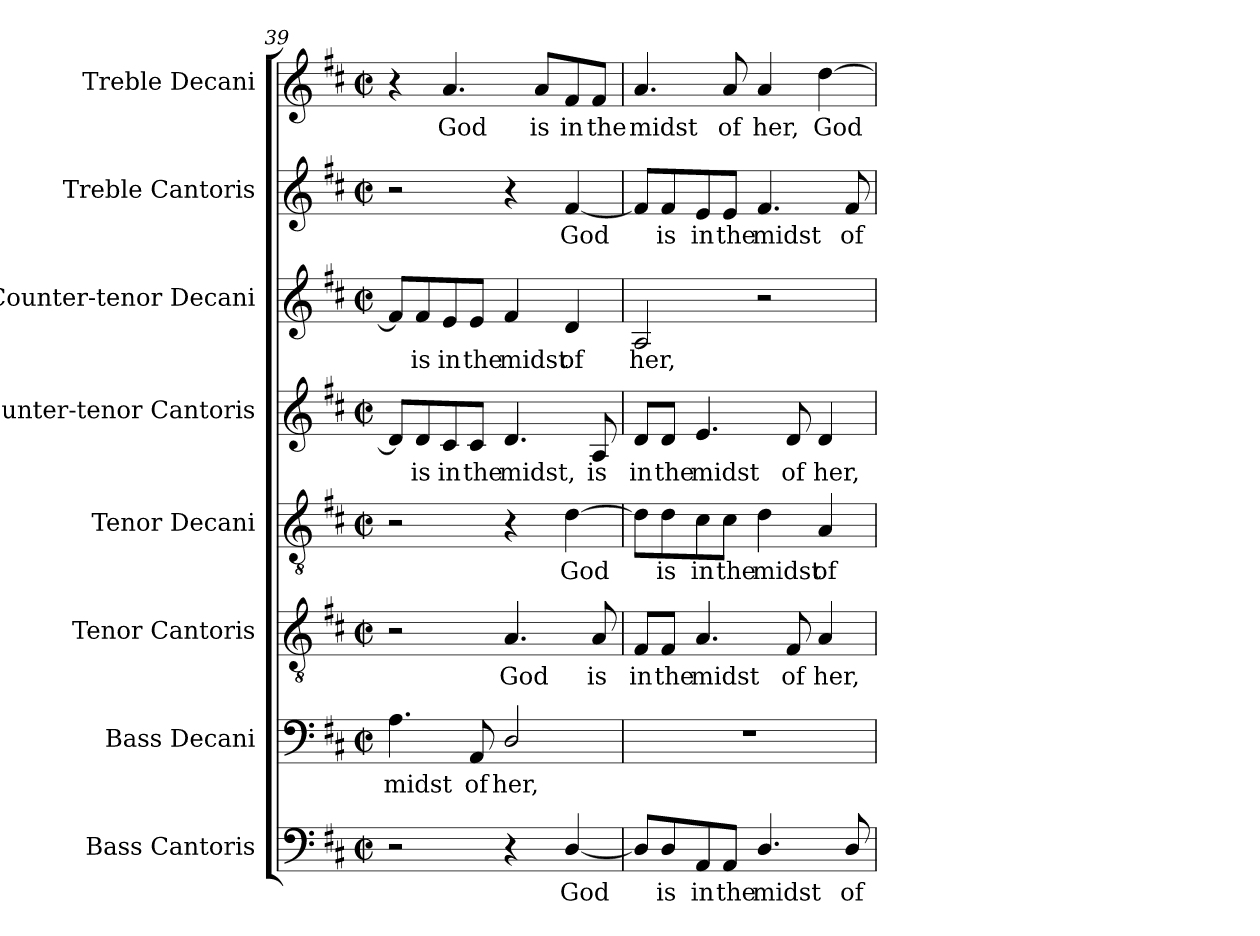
**kern	**text	**kern	**text	**kern	**text	**kern	**text	**kern	**text	**kern	**text	**kern	**text	**kern	**text
*part8	*part8	*part7	*part7	*part6	*part6	*part5	*part5	*part4	*part4	*part3	*part3	*part2	*part2	*part1	*part1
*staff8	*staff8	*staff7	*staff7	*staff6	*staff6	*staff5	*staff5	*staff4	*staff4	*staff3	*staff3	*staff2	*staff2	*staff1	*staff1
*I"Bass Cantoris	*	*I"Bass Decani	*	*I"Tenor Cantoris	*	*I"Tenor Decani	*	*I"Counter-tenor Cantoris	*	*I"Counter-tenor Decani	*	*I"Treble Cantoris	*	*I"Treble Decani	*
*I'B.	*	*I'B.	*	*I'T.	*	*I'T.	*	*I'A.	*	*I'A.	*	*I'S.	*	*	*
*clefF4	*	*clefF4	*	*clefGv2	*	*clefGv2	*	*clefG2	*	*clefG2	*	*clefG2	*	*clefG2	*
*	*	*	*	*ITrd7c12	*	*ITrd7c12	*	*	*	*	*	*	*	*	*
*k[f#c#]	*	*k[f#c#]	*	*k[f#c#]	*	*k[f#c#]	*	*k[f#c#]	*	*k[f#c#]	*	*k[f#c#]	*	*k[f#c#]	*
*D:	*	*D:	*	*D:	*	*D:	*	*D:	*	*D:	*	*D:	*	*D:	*
*M2/2	*	*M2/2	*	*M2/2	*	*M2/2	*	*M2/2	*	*M2/2	*	*M2/2	*	*M2/2	*
*met(c|)	*	*met(c|)	*	*met(c|)	*	*met(c|)	*	*met(c|)	*	*met(c|)	*	*met(c|)	*	*met(c|)	*
=39	=39	=39	=39	=39	=39	=39	=39	=39	=39	=39	=39	=39	=39	=39	=39
!	!	!	!LO:LY:b:color=#000000	!	!	!	!	!	!	!	!	!	!	!	!
2r	.	4.Ai\	midst	2r	.	2r	.	8di/L]	.	8f#i/L]	.	2r	.	4r	.
!	!	!	!	!	!	!	!	!	!LO:LY:b:color=#000000	!	!	!	!	!	!
!	!	!	!	!	!	!	!	!	!	!	!LO:LY:b:color=#000000	!	!	!	!
.	.	.	.	.	.	.	.	8di/	is	8f#i/	is	.	.	.	.
!	!	!	!	!	!	!	!	!	!LO:LY:b:color=#000000	!	!	!	!	!	!
!	!	!	!	!	!	!	!	!	!	!	!LO:LY:b:color=#000000	!	!	!	!
!	!	!	!	!	!	!	!	!	!	!	!	!	!	!	!LO:LY:b:color=#000000
.	.	.	.	.	.	.	.	8c#i/	in	8ei/	in	.	.	4.ai/	God
!	!	!	!LO:LY:b:color=#000000	!	!	!	!	!	!	!	!	!	!	!	!
!	!	!	!	!	!	!	!	!	!LO:LY:b:color=#000000	!	!	!	!	!	!
!	!	!	!	!	!	!	!	!	!	!	!LO:LY:b:color=#000000	!	!	!	!
.	.	8AAi/	of	.	.	.	.	8c#i/J	the	8ei/J	the	.	.	.	.
!	!	!	!LO:LY:b:color=#000000	!	!	!	!	!	!	!	!	!	!	!	!
!	!	!	!	!	!LO:LY:b:color=#000000	!	!	!	!	!	!	!	!	!	!
!	!	!	!	!	!	!	!	!	!LO:LY:b:color=#000000	!	!	!	!	!	!
!	!	!	!	!	!	!	!	!	!	!	!LO:LY:b:color=#000000	!	!	!	!
4r	.	2Di/	her,	4.AAi/	God	4r	.	4.di/	midst,	4f#i/	midst	4r	.	.	.
!	!	!	!	!	!	!	!	!	!	!	!	!	!	!	!LO:LY:b:color=#000000
.	.	.	.	.	.	.	.	.	.	.	.	.	.	8ai/L	is
!	!LO:LY:b:color=#000000	!	!	!	!	!	!	!	!	!	!	!	!	!	!
!	!	!	!	!	!	!	!LO:LY:b:color=#000000	!	!	!	!	!	!	!	!
!	!	!	!	!	!	!	!	!	!	!	!LO:LY:b:color=#000000	!	!	!	!
!	!	!	!	!	!	!	!	!	!	!	!	!	!LO:LY:b:color=#000000	!	!
!	!	!	!	!	!	!	!	!	!	!	!	!	!	!	!LO:LY:b:color=#000000
[4Di/	God	.	.	.	.	[4Di\	God	.	.	4di/	of	[4f#i/	God	8f#i/	in
!	!	!	!	!	!LO:LY:b:color=#000000	!	!	!	!	!	!	!	!	!	!
!	!	!	!	!	!	!	!	!	!LO:LY:b:color=#000000	!	!	!	!	!	!
!	!	!	!	!	!	!	!	!	!	!	!	!	!	!	!LO:LY:b:color=#000000
.	.	.	.	8AAi/	is	.	.	8Ai/	is	.	.	.	.	8f#i/J	the
=40	=40	=40	=40	=40	=40	=40	=40	=40	=40	=40	=40	=40	=40	=40	=40
!	!	!	!	!	!LO:LY:b:color=#000000	!	!	!	!	!	!	!	!	!	!
!	!	!	!	!	!	!	!	!	!LO:LY:b:color=#000000	!	!	!	!	!	!
!	!	!	!	!	!	!	!	!	!	!	!LO:LY:b:color=#000000	!	!	!	!
!	!	!	!	!	!	!	!	!	!	!	!	!	!	!	!LO:LY:b:color=#000000
8Di/L]	.	1r	.	8FF#i/L	in	8Di\L]	.	8di/L	in	2Ai/	her,	8f#i/L]	.	4.ai/	midst
!	!LO:LY:b:color=#000000	!	!	!	!	!	!	!	!	!	!	!	!	!	!
!	!	!	!	!	!LO:LY:b:color=#000000	!	!	!	!	!	!	!	!	!	!
!	!	!	!	!	!	!	!LO:LY:b:color=#000000	!	!	!	!	!	!	!	!
!	!	!	!	!	!	!	!	!	!LO:LY:b:color=#000000	!	!	!	!	!	!
!	!	!	!	!	!	!	!	!	!	!	!	!	!LO:LY:b:color=#000000	!	!
8Di/	is	.	.	8FF#i/J	the	8Di\	is	8di/J	the	.	.	8f#i/	is	.	.
!	!LO:LY:b:color=#000000	!	!	!	!	!	!	!	!	!	!	!	!	!	!
!	!	!	!	!	!LO:LY:b:color=#000000	!	!	!	!	!	!	!	!	!	!
!	!	!	!	!	!	!	!LO:LY:b:color=#000000	!	!	!	!	!	!	!	!
!	!	!	!	!	!	!	!	!	!LO:LY:b:color=#000000	!	!	!	!	!	!
!	!	!	!	!	!	!	!	!	!	!	!	!	!LO:LY:b:color=#000000	!	!
8AAi/	in	.	.	4.AAi/	midst	8C#i\	in	4.ei/	midst	.	.	8ei/	in	.	.
!	!LO:LY:b:color=#000000	!	!	!	!	!	!	!	!	!	!	!	!	!	!
!	!	!	!	!	!	!	!LO:LY:b:color=#000000	!	!	!	!	!	!	!	!
!	!	!	!	!	!	!	!	!	!	!	!	!	!LO:LY:b:color=#000000	!	!
!	!	!	!	!	!	!	!	!	!	!	!	!	!	!	!LO:LY:b:color=#000000
8AAi/J	the	.	.	.	.	8C#i\J	the	.	.	.	.	8ei/J	the	8ai/	of
!	!LO:LY:b:color=#000000	!	!	!	!	!	!	!	!	!	!	!	!	!	!
!	!	!	!	!	!	!	!LO:LY:b:color=#000000	!	!	!	!	!	!	!	!
!	!	!	!	!	!	!	!	!	!	!	!	!	!LO:LY:b:color=#000000	!	!
!	!	!	!	!	!	!	!	!	!	!	!	!	!	!	!LO:LY:b:color=#000000
4.Di/	midst	.	.	.	.	4Di\	midst	.	.	2r	.	4.f#i/	midst	4ai/	her,
!	!	!	!	!	!LO:LY:b:color=#000000	!	!	!	!	!	!	!	!	!	!
!	!	!	!	!	!	!	!	!	!LO:LY:b:color=#000000	!	!	!	!	!	!
.	.	.	.	8FF#i/	of	.	.	8di/	of	.	.	.	.	.	.
!	!	!	!	!	!LO:LY:b:color=#000000	!	!	!	!	!	!	!	!	!	!
!	!	!	!	!	!	!	!LO:LY:b:color=#000000	!	!	!	!	!	!	!	!
!	!	!	!	!	!	!	!	!	!LO:LY:b:color=#000000	!	!	!	!	!	!
!	!	!	!	!	!	!	!	!	!	!	!	!	!	!	!LO:LY:b:color=#000000
.	.	.	.	4AAi/	her,	4AAi/	of	4di/	her,	.	.	.	.	[4ddi\	God
!	!LO:LY:b:color=#000000	!	!	!	!	!	!	!	!	!	!	!	!	!	!
!	!	!	!	!	!	!	!	!	!	!	!	!	!LO:LY:b:color=#000000	!	!
8Di/	of	.	.	.	.	.	.	.	.	.	.	8f#i/	of	.	.
=	=	=	=	=	=	=	=	=	=	=	=	=	=	=	=
*-	*-	*-	*-	*-	*-	*-	*-	*-	*-	*-	*-	*-	*-	*-	*-
